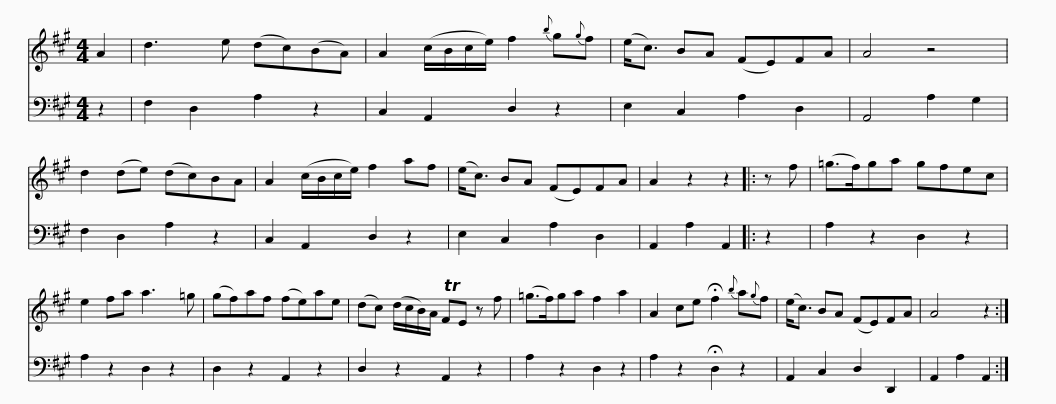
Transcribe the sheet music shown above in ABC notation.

X:1
%%score 1 2
L:1/8
M:4/4
I:linebreak $
K:A
V:1 treble
V:2 bass
V:1
 A2 | d3 e (dc)(BA) | A2 (c/B/c/e/) f2{b} g{g}f | (e<c) BA (FE)FA | A4 z4 | %5
 d2 (de) (dc)BA |$ A2 (c/B/c/e/) f2 af | (e<c) BA (FE)FA | A2 z2 z2 |: z f | %10
 (=g>f)ga gfec | e2 fa a3 =g |$ (gf)af (fe)ae | (dc) (d/c/B/)A/ TFE z f | (=g>f)ga f2 a2 | %15
 A2 ce !fermata!f2{b} a{g}f | (e<c) BA (FE)FA |$ A4 z2 :| %18
V:2
 z2 | F,2 D,2 A,2 z2 | C,2 A,,2 D,2 z2 | E,2 C,2 A,2 D,2 | A,,4 A,2 G,2 | %5
 F,2 D,2 A,2 z2 |$ C,2 A,,2 D,2 z2 | E,2 C,2 A,2 D,2 | A,,2 A,2 A,,2 |: z2 | %10
 A,2 z2 D,2 z2 | A,2 z2 D,2 z2 |$ D,2 z2 A,,2 z2 | D,2 z2 A,,2 z2 | A,2 z2 D,2 z2 | %15
 A,2 z2 !fermata!D,2 z2 | A,,2 C,2 D,2 D,,2 |$ A,,2 A,2 A,,2 :| %18
